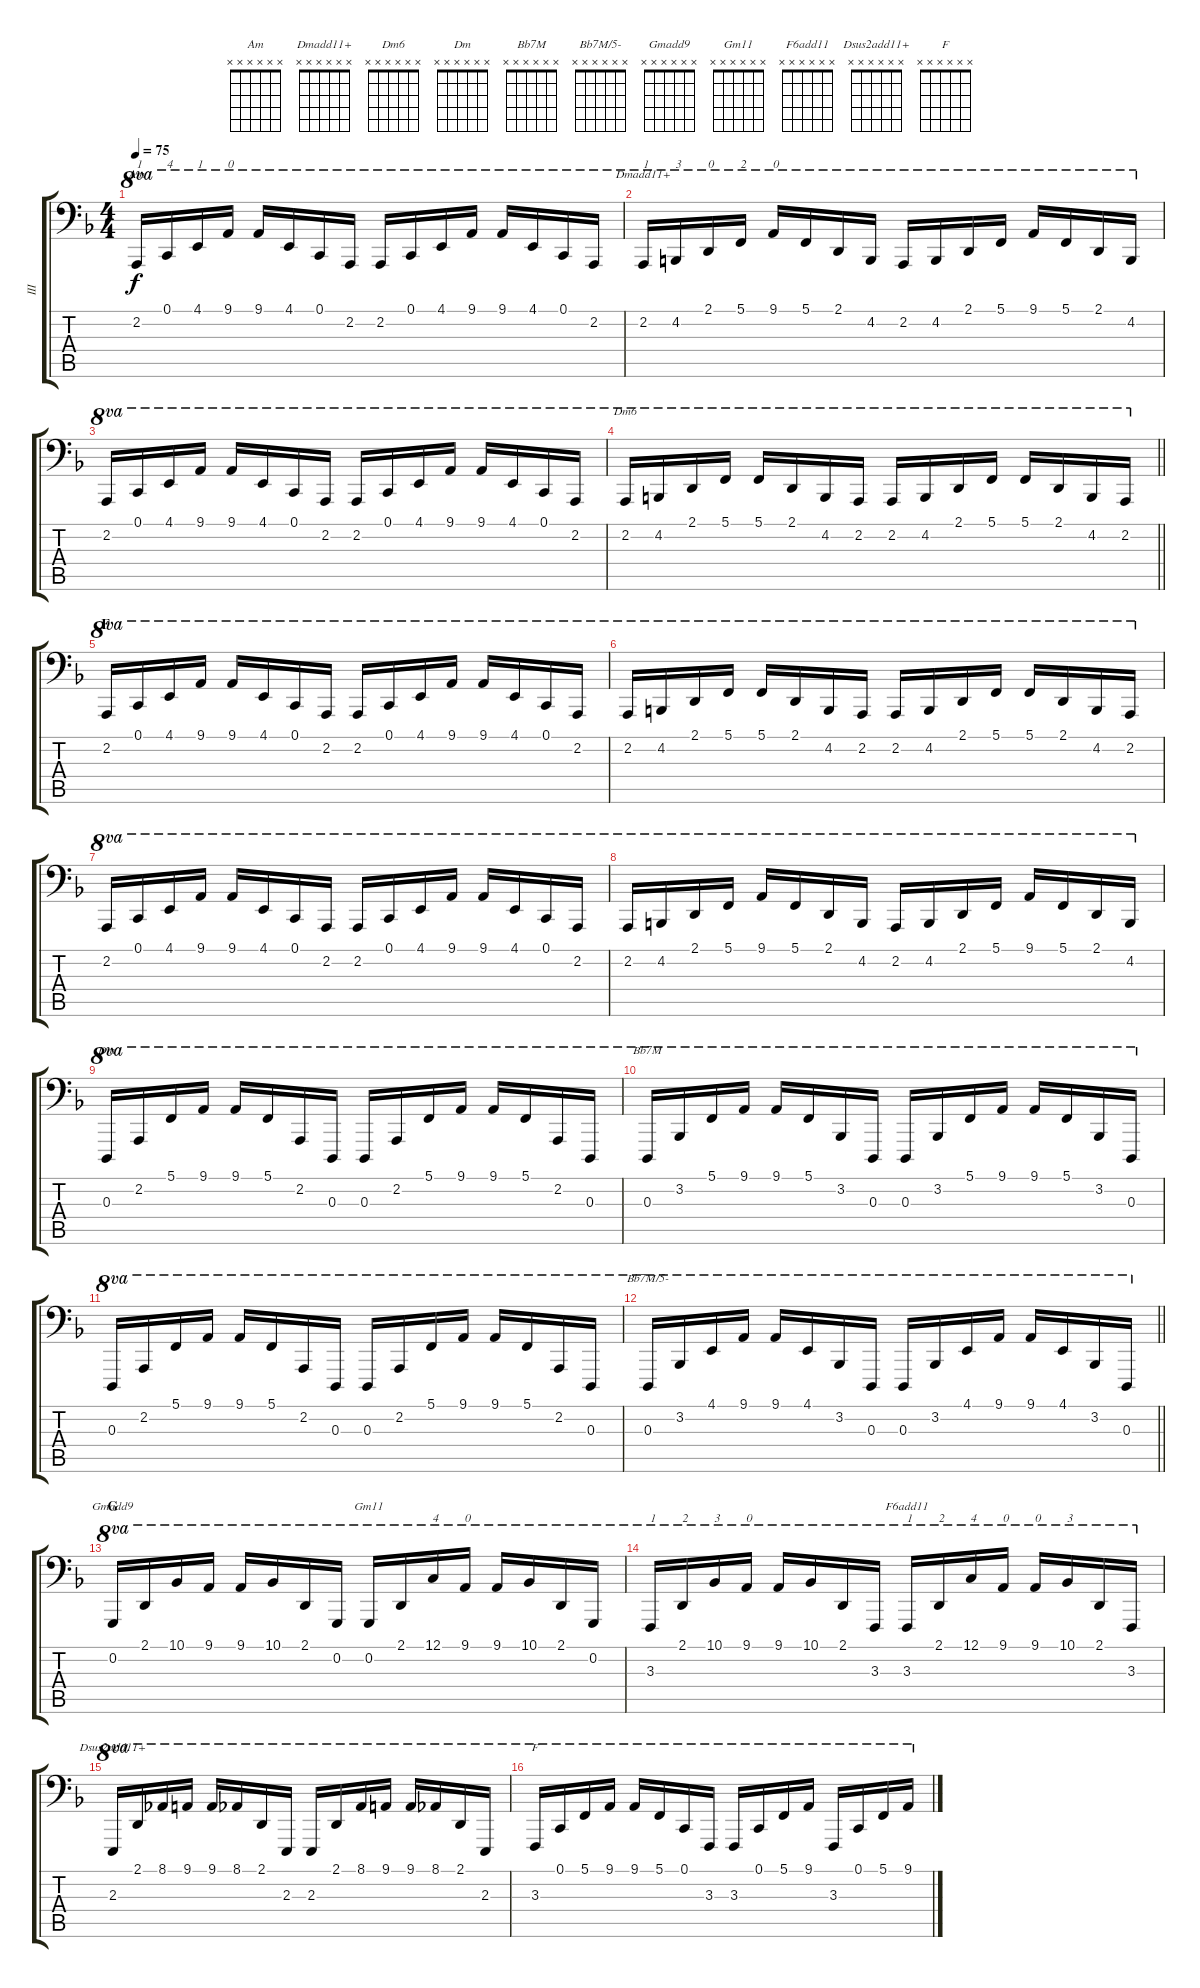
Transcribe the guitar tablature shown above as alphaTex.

\track ("III" "III") {instrument cello}
\staff {score tabs}
\tuning (C3 G2 D2 A1 E1 B0) {hide}
\chord ("Am" x x x x x x)
\chord ("Dmadd11+" x x x x x x)
\chord ("Dm6" x x x x x x)
\chord ("Dm" x x x x x x)
\chord ("Bb7M" x x x x x x)
\chord ("Bb7M/5-" x x x x x x)
\chord ("Gmadd9" x x x x x x)
\chord ("Gm11" x x x x x x)
\chord ("F6add11" x x x x x x)
\chord ("Dsus2add11+" x x x x x x)
\chord ("F" x x x x x x)
\ts (4 4)
\tempo 75
\clef f4
\ks dminor
2.2.16{ch "Am" ot 8va txt "1" dy f} 0.1.16{ot 8va txt "4"} 4.1.16{ot 8va txt "1"} 9.1.16{ot 8va txt "0"} 9.1.16{ot 8va} 4.1.16{ot 8va} 0.1.16{ot 8va} 2.2.16{ot 8va} 2.2.16{ot 8va} 0.1.16{ot 8va} 4.1.16{ot 8va} 9.1.16{ot 8va} 9.1.16{ot 8va} 4.1.16{ot 8va} 0.1.16{ot 8va} 2.2.16{ot 8va} |
2.2.16{ch "Dmadd11+" ot 8va txt "1"} 4.2.16{ot 8va txt "3"} 2.1.16{ot 8va txt "0"} 5.1.16{ot 8va txt "2"} 9.1.16{ot 8va txt "0"} 5.1.16{ot 8va} 2.1.16{ot 8va} 4.2.16{ot 8va} 2.2.16{ot 8va} 4.2.16{ot 8va} 2.1.16{ot 8va} 5.1.16{ot 8va} 9.1.16{ot 8va} 5.1.16{ot 8va} 2.1.16{ot 8va} 4.2.16{ot 8va} |
2.2.16{ot 8va} 0.1.16{ot 8va} 4.1.16{ot 8va} 9.1.16{ot 8va} 9.1.16{ot 8va} 4.1.16{ot 8va} 0.1.16{ot 8va} 2.2.16{ot 8va} 2.2.16{ot 8va} 0.1.16{ot 8va} 4.1.16{ot 8va} 9.1.16{ot 8va} 9.1.16{ot 8va} 4.1.16{ot 8va} 0.1.16{ot 8va} 2.2.16{ot 8va} |
\barLineRight lightlight
2.2.16{ch "Dm6" ot 8va} 4.2.16{ot 8va} 2.1.16{ot 8va} 5.1.16{ot 8va} 5.1.16{ot 8va} 2.1.16{ot 8va} 4.2.16{ot 8va} 2.2.16{ot 8va} 2.2.16{ot 8va} 4.2.16{ot 8va} 2.1.16{ot 8va} 5.1.16{ot 8va} 5.1.16{ot 8va} 2.1.16{ot 8va} 4.2.16{ot 8va} 2.2.16{ot 8va} |
\section ("" "F")
2.2.16{ot 8va} 0.1.16{ot 8va} 4.1.16{ot 8va} 9.1.16{ot 8va} 9.1.16{ot 8va} 4.1.16{ot 8va} 0.1.16{ot 8va} 2.2.16{ot 8va} 2.2.16{ot 8va} 0.1.16{ot 8va} 4.1.16{ot 8va} 9.1.16{ot 8va} 9.1.16{ot 8va} 4.1.16{ot 8va} 0.1.16{ot 8va} 2.2.16{ot 8va} |
2.2.16{ot 8va} 4.2.16{ot 8va} 2.1.16{ot 8va} 5.1.16{ot 8va} 5.1.16{ot 8va} 2.1.16{ot 8va} 4.2.16{ot 8va} 2.2.16{ot 8va} 2.2.16{ot 8va} 4.2.16{ot 8va} 2.1.16{ot 8va} 5.1.16{ot 8va} 5.1.16{ot 8va} 2.1.16{ot 8va} 4.2.16{ot 8va} 2.2.16{ot 8va} |
2.2.16{ot 8va} 0.1.16{ot 8va} 4.1.16{ot 8va} 9.1.16{ot 8va} 9.1.16{ot 8va} 4.1.16{ot 8va} 0.1.16{ot 8va} 2.2.16{ot 8va} 2.2.16{ot 8va} 0.1.16{ot 8va} 4.1.16{ot 8va} 9.1.16{ot 8va} 9.1.16{ot 8va} 4.1.16{ot 8va} 0.1.16{ot 8va} 2.2.16{ot 8va} |
2.2.16{ot 8va} 4.2.16{ot 8va} 2.1.16{ot 8va} 5.1.16{ot 8va} 9.1.16{ot 8va} 5.1.16{ot 8va} 2.1.16{ot 8va} 4.2.16{ot 8va} 2.2.16{ot 8va} 4.2.16{ot 8va} 2.1.16{ot 8va} 5.1.16{ot 8va} 9.1.16{ot 8va} 5.1.16{ot 8va} 2.1.16{ot 8va} 4.2.16{ot 8va} |
0.3.16{ch "Dm" ot 8va} 2.2.16{ot 8va} 5.1.16{ot 8va} 9.1.16{ot 8va} 9.1.16{ot 8va} 5.1.16{ot 8va} 2.2.16{ot 8va} 0.3.16{ot 8va} 0.3.16{ot 8va} 2.2.16{ot 8va} 5.1.16{ot 8va} 9.1.16{ot 8va} 9.1.16{ot 8va} 5.1.16{ot 8va} 2.2.16{ot 8va} 0.3.16{ot 8va} |
0.3.16{ch "Bb7M" ot 8va} 3.2.16{ot 8va} 5.1.16{ot 8va} 9.1.16{ot 8va} 9.1.16{ot 8va} 5.1.16{ot 8va} 3.2.16{ot 8va} 0.3.16{ot 8va} 0.3.16{ot 8va} 3.2.16{ot 8va} 5.1.16{ot 8va} 9.1.16{ot 8va} 9.1.16{ot 8va} 5.1.16{ot 8va} 3.2.16{ot 8va} 0.3.16{ot 8va} |
0.3.16{ot 8va} 2.2.16{ot 8va} 5.1.16{ot 8va} 9.1.16{ot 8va} 9.1.16{ot 8va} 5.1.16{ot 8va} 2.2.16{ot 8va} 0.3.16{ot 8va} 0.3.16{ot 8va} 2.2.16{ot 8va} 5.1.16{ot 8va} 9.1.16{ot 8va} 9.1.16{ot 8va} 5.1.16{ot 8va} 2.2.16{ot 8va} 0.3.16{ot 8va} |
\barLineRight lightlight
0.3.16{ch "Bb7M/5-" ot 8va} 3.2.16{ot 8va} 4.1.16{ot 8va} 9.1.16{ot 8va} 9.1.16{ot 8va} 4.1.16{ot 8va} 3.2.16{ot 8va} 0.3.16{ot 8va} 0.3.16{ot 8va} 3.2.16{ot 8va} 4.1.16{ot 8va} 9.1.16{ot 8va} 9.1.16{ot 8va} 4.1.16{ot 8va} 3.2.16{ot 8va} 0.3.16{ot 8va} |
\section ("" "G")
0.2.16{ch "Gmadd9" ot 8va} 2.1.16{ot 8va} 10.1.16{ot 8va} 9.1.16{ot 8va} 9.1.16{ot 8va} 10.1.16{ot 8va} 2.1.16{ot 8va} 0.2.16{ot 8va} 0.2.16{ch "Gm11" ot 8va} 2.1.16{ot 8va} 12.1.16{ot 8va txt "4"} 9.1.16{ot 8va txt "0"} 9.1.16{ot 8va} 10.1.16{ot 8va} 2.1.16{ot 8va} 0.2.16{ot 8va} |
3.3.16{ot 8va txt "1"} 2.1.16{ot 8va txt "2"} 10.1.16{ot 8va txt "3"} 9.1.16{ot 8va txt "0"} 9.1.16{ot 8va} 10.1.16{ot 8va} 2.1.16{ot 8va} 3.3.16{ot 8va} 3.3.16{ch "F6add11" ot 8va txt "1"} 2.1.16{ot 8va txt "2"} 12.1.16{ot 8va txt "4"} 9.1.16{ot 8va txt "0"} 9.1.16{ot 8va txt "0"} 10.1.16{ot 8va txt "3"} 2.1.16{ot 8va} 3.3.16{ot 8va} |
2.3.16{ch "Dsus2add11+" ot 8va} 2.1.16{ot 8va} 8.1.16{ot 8va} 9.1.16{ot 8va} 9.1.16{ot 8va} 8.1.16{ot 8va} 2.1.16{ot 8va} 2.3.16{ot 8va} 2.3.16{ot 8va} 2.1.16{ot 8va} 8.1.16{ot 8va} 9.1.16{ot 8va} 9.1.16{ot 8va} 8.1.16{ot 8va} 2.1.16{ot 8va} 2.3.16{ot 8va} |
3.3.16{ch "F" ot 8va} 0.1.16{ot 8va} 5.1.16{ot 8va} 9.1.16{ot 8va} 9.1.16{ot 8va} 5.1.16{ot 8va} 0.1.16{ot 8va} 3.3.16{ot 8va} 3.3.16{ot 8va} 0.1.16{ot 8va} 5.1.16{ot 8va} 9.1.16{ot 8va} 3.3.16{ot 8va} 0.1.16{ot 8va} 5.1.16{ot 8va} 9.1.16{ot 8va}
